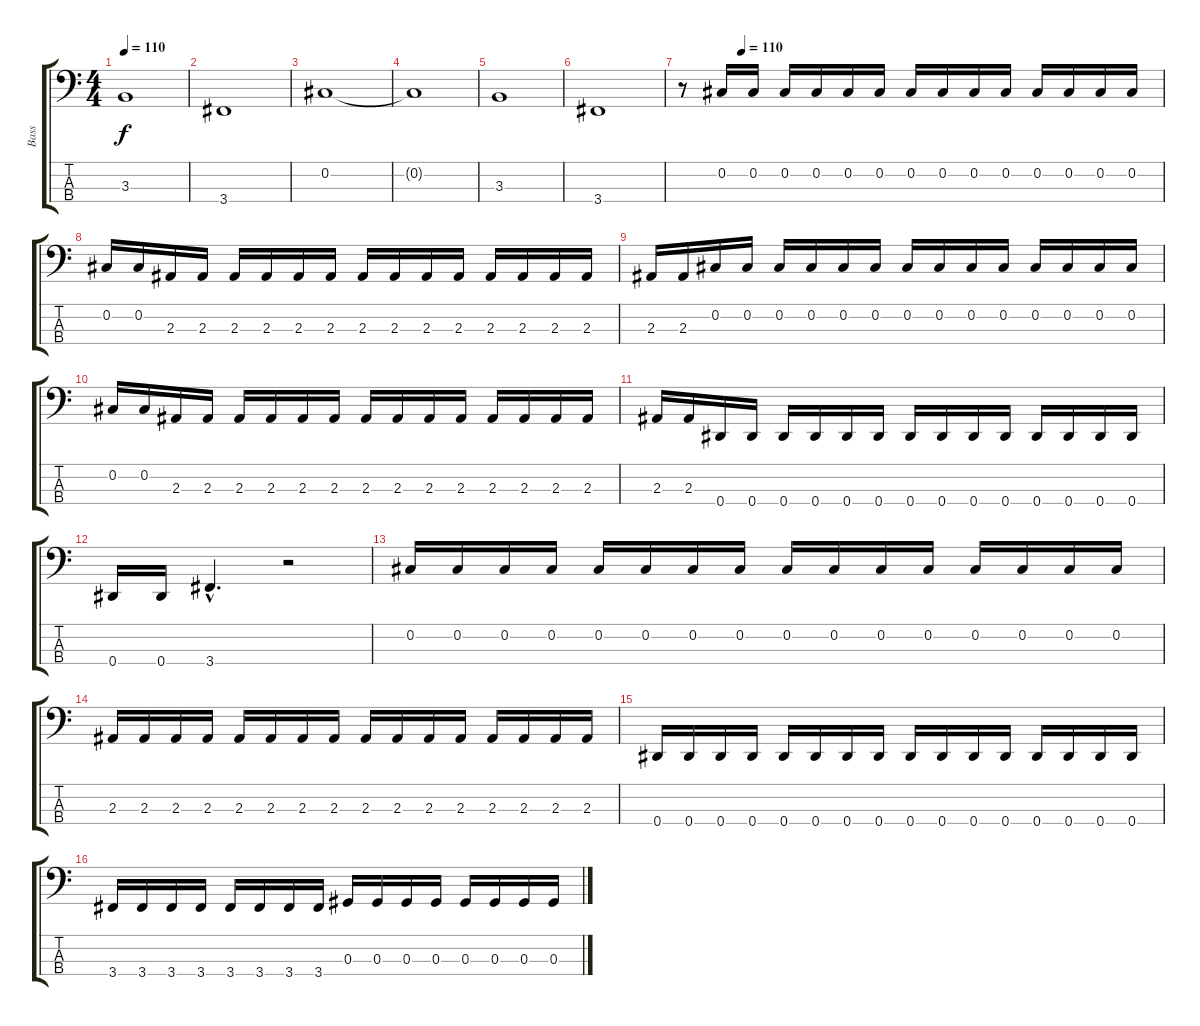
\track ("Bass" "Bass") {instrument electricbasspick}
\staff {score tabs}
\tuning (Gb2 Db2 Ab1 Eb1) {hide}
\ts (4 4)
\tempo 110
\clef f4
\ks c
3.3.1{dy f} |
3.4.1 |
0.2.1 |
0.2{t}.1 |
3.3.1 |
3.4.1 |
\tempo (110 0.125)
r.8 0.2.16 0.2.16 0.2.16 0.2.16 0.2.16 0.2.16 0.2.16 0.2.16 0.2.16 0.2.16 0.2.16 0.2.16 0.2.16 0.2.16 |
0.2.16 0.2.16 2.3.16 2.3.16 2.3.16 2.3.16 2.3.16 2.3.16 2.3.16 2.3.16 2.3.16 2.3.16 2.3.16 2.3.16 2.3.16 2.3.16 |
2.3.16 2.3.16 0.2.16 0.2.16 0.2.16 0.2.16 0.2.16 0.2.16 0.2.16 0.2.16 0.2.16 0.2.16 0.2.16 0.2.16 0.2.16 0.2.16 |
0.2.16 0.2.16 2.3.16 2.3.16 2.3.16 2.3.16 2.3.16 2.3.16 2.3.16 2.3.16 2.3.16 2.3.16 2.3.16 2.3.16 2.3.16 2.3.16 |
2.3.16 2.3.16 0.4.16 0.4.16 0.4.16 0.4.16 0.4.16 0.4.16 0.4.16 0.4.16 0.4.16 0.4.16 0.4.16 0.4.16 0.4.16 0.4.16 |
0.4.16 0.4.16 3.4{hac}.4{d} r.2 |
0.2.16 0.2.16 0.2.16 0.2.16 0.2.16 0.2.16 0.2.16 0.2.16 0.2.16 0.2.16 0.2.16 0.2.16 0.2.16 0.2.16 0.2.16 0.2.16 |
2.3.16 2.3.16 2.3.16 2.3.16 2.3.16 2.3.16 2.3.16 2.3.16 2.3.16 2.3.16 2.3.16 2.3.16 2.3.16 2.3.16 2.3.16 2.3.16 |
0.4.16 0.4.16 0.4.16 0.4.16 0.4.16 0.4.16 0.4.16 0.4.16 0.4.16 0.4.16 0.4.16 0.4.16 0.4.16 0.4.16 0.4.16 0.4.16 |
3.4.16 3.4.16 3.4.16 3.4.16 3.4.16 3.4.16 3.4.16 3.4.16 0.3.16 0.3.16 0.3.16 0.3.16 0.3.16 0.3.16 0.3.16 0.3.16
